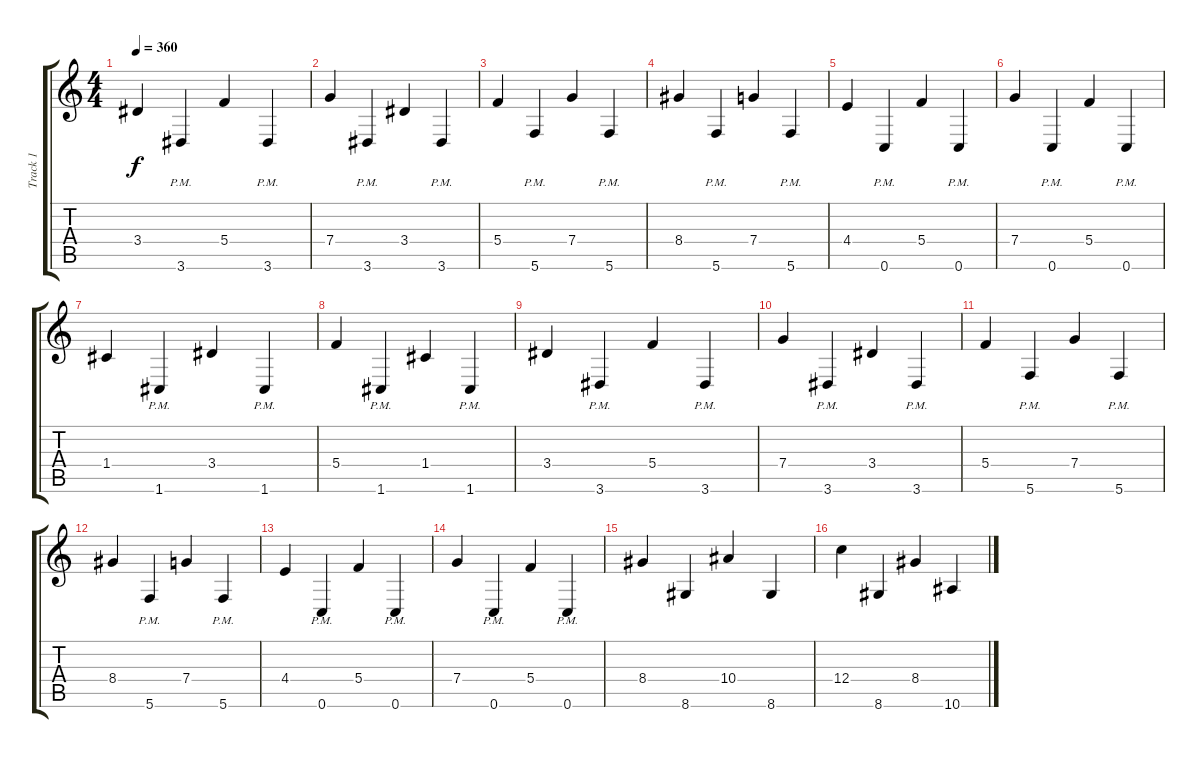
\track ("Track 1" "Track 1") {instrument overdrivenguitar}
\staff {score tabs}
\tuning (D4 A3 F3 C3 G2 C2) {hide}
\ts (4 4)
\tempo 360
\clef g2
\ks c
3.4.4{dy f} 3.6{pm}.4 5.4.4 3.6{pm}.4 |
7.4.4 3.6{pm}.4 3.4.4 3.6{pm}.4 |
5.4.4 5.6{pm}.4 7.4.4 5.6{pm}.4 |
8.4.4 5.6{pm}.4 7.4.4 5.6{pm}.4 |
4.4.4 0.6{pm}.4 5.4.4 0.6{pm}.4 |
7.4.4 0.6{pm}.4 5.4.4 0.6{pm}.4 |
1.4.4 1.6{pm}.4 3.4.4 1.6{pm}.4 |
5.4.4 1.6{pm}.4 1.4.4 1.6{pm}.4 |
3.4.4 3.6{pm}.4 5.4.4 3.6{pm}.4 |
7.4.4 3.6{pm}.4 3.4.4 3.6{pm}.4 |
5.4.4 5.6{pm}.4 7.4.4 5.6{pm}.4 |
8.4.4 5.6{pm}.4 7.4.4 5.6{pm}.4 |
4.4.4 0.6{pm}.4 5.4.4 0.6{pm}.4 |
7.4.4 0.6{pm}.4 5.4.4 0.6{pm}.4 |
8.4.4 8.6.4 10.4.4 8.6.4 |
12.4.4 8.6.4 8.4.4 10.6.4
